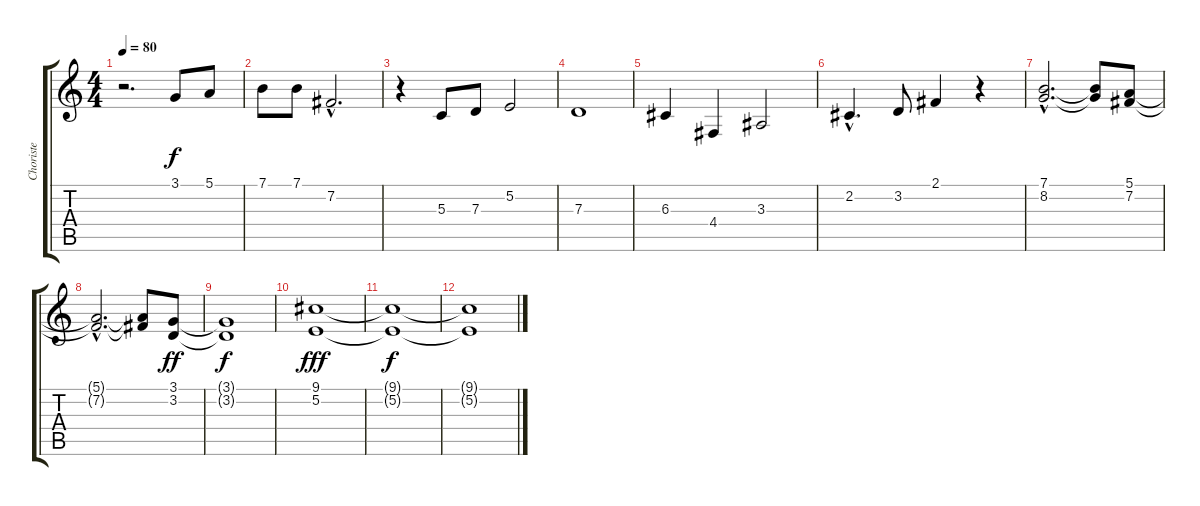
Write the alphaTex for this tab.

\track ("Choriste" "Choriste") {instrument voiceoohs}
\staff {score tabs}
\tuning (E4 B3 G3 D3 A2 E2) {hide}
\ts (4 4)
\tempo 80
\clef g2
\ks c
r.2{d dy f} 3.1.8 5.1.8 |
7.1.8 7.1.8 7.2{hac}.2{d} |
r.4 5.3.8 7.3.8 5.2.2 |
7.3.1 |
6.3.4 4.4.4 3.3.2 |
2.2{hac}.4{d} 3.2.8 2.1.4 r.4 |
(7.1{hac} 8.2{hac}).2{d} (7.1{t} 8.2{t}).8 (5.1 7.2).8 |
(5.1{hac t} 7.2{hac t}).2{d} (5.1{t} 7.2{t}).8 (3.1 3.2).8{dy ff} |
(3.1{t} 3.2{t}).1{dy f} |
(9.1 5.2).1{dy fff} |
(9.1{t} 5.2{t}).1{dy f} |
(9.1{t} 5.2{t}).1
